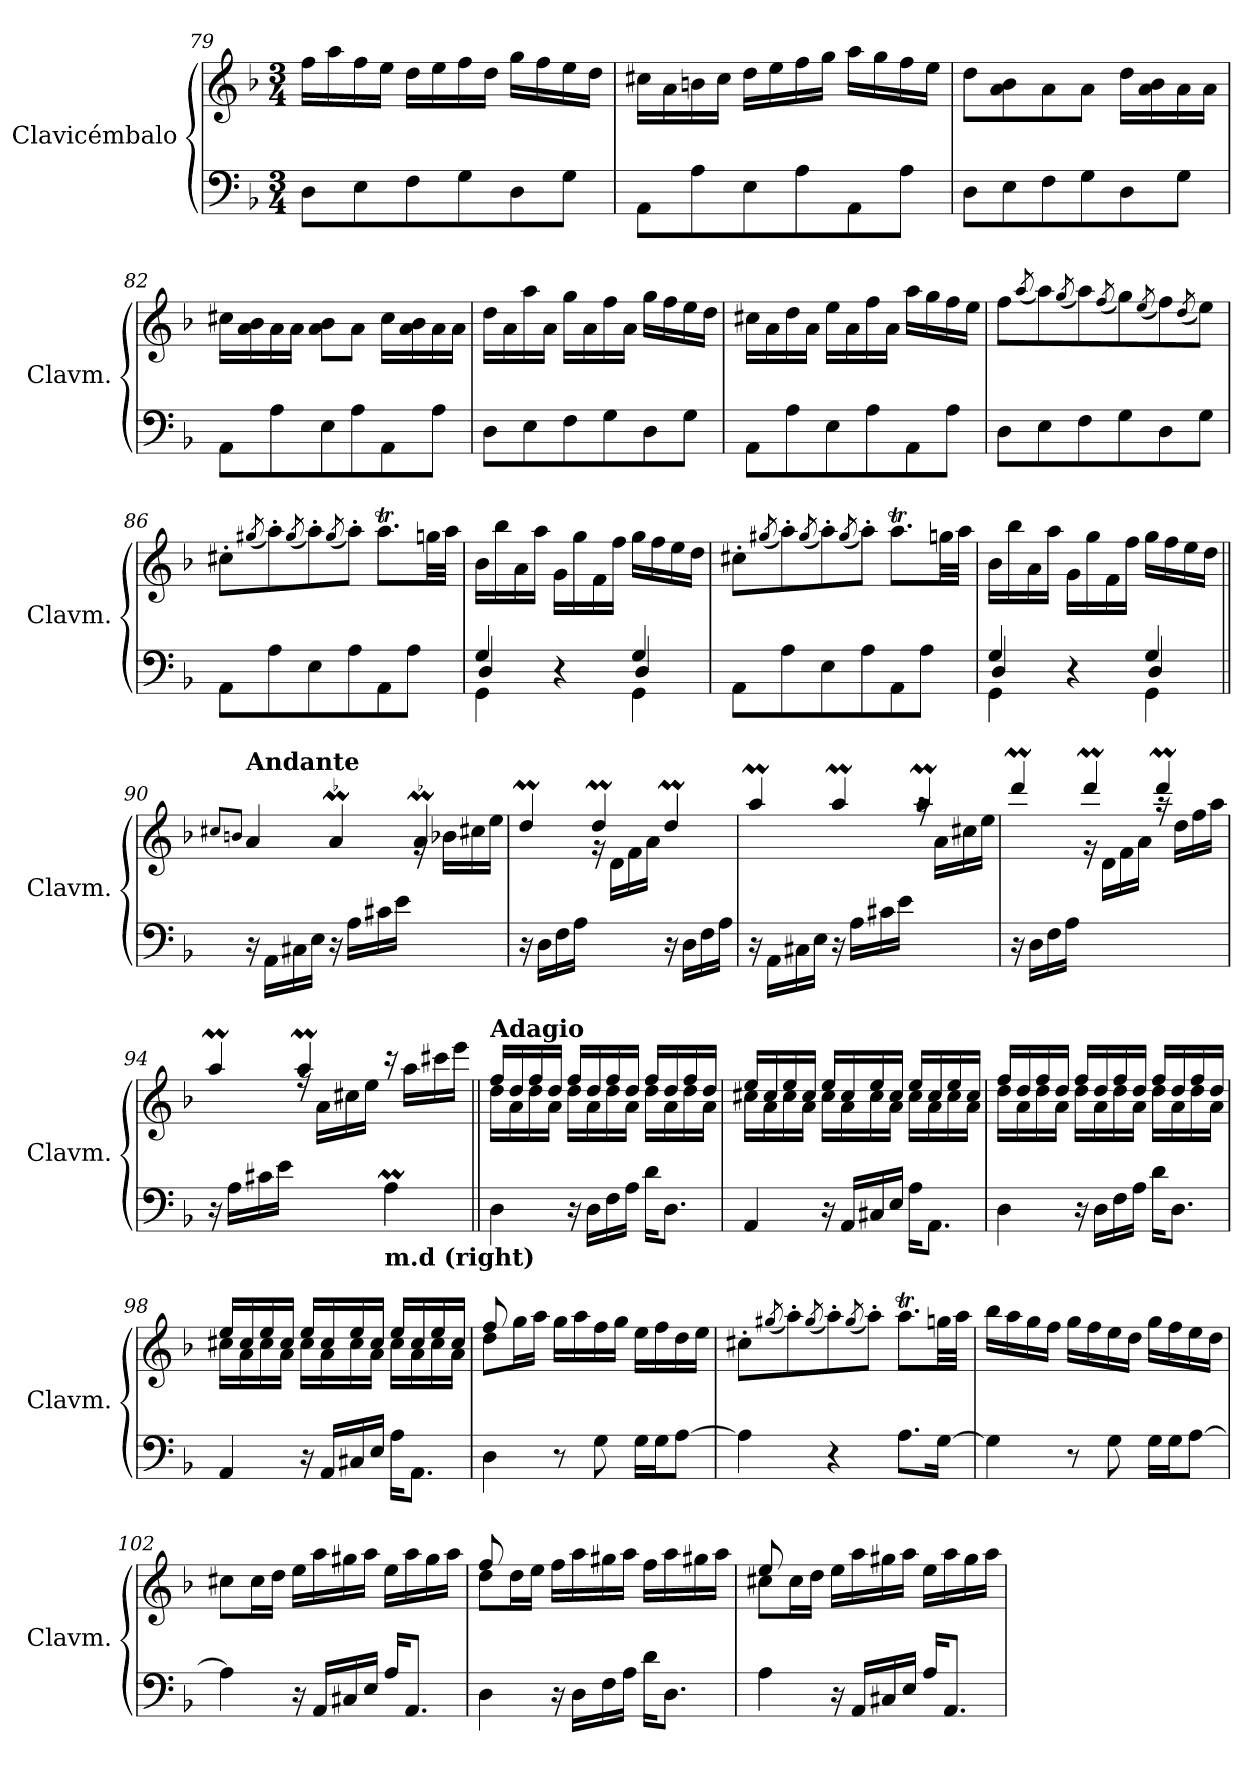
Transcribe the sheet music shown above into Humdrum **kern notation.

**kern	**kern
*part1	*part1
*staff2	*staff1
*I"Clavicémbalo	*
*I'Clavm.	*
*clefF4	*clefG2
*k[b-]	*k[b-]
*M3/4	*M3/4
=79	=79
8D\L	16ff\LL
.	16aa\
8E\	16ff\
.	16ee\JJ
8F\	16dd\LL
.	16ee\
8G\	16ff\
.	16dd\JJ
8D\	16gg\LL
.	16ff\
8G\J	16ee\
.	16dd\JJ
=80	=80
8AA\L	16cc#X\LL
.	16a\
8A\	16bn\
.	16cc#\JJ
8E\	16dd\LL
.	16ee\
8A\	16ff\
.	16gg\JJ
8AA\	16aa\LL
.	16gg\
8A\J	16ff\
.	16ee\JJ
!!LO:LB:g=z
=81	=81
8D\L	8dd\L
8E\	8a\ 8b-\
8F\	8a\
8G\	8a\J
8D\	16dd\LL
.	16a\ 16b-\
8G\J	16a\
.	16a\JJ
=82	=82
8AA\L	16cc#X\LL
.	16a\ 16b-\
8A\	16a\
.	16a\JJ
8E\	8a\ 8b-\L
8A\	8a\J
8AA\	16cc#\LL
.	16a\ 16b-\
8A\J	16a\
.	16a\JJ
=83	=83
8D\L	16dd\LL
.	16a\
8E\	16aa\
.	16a\JJ
8F\	16gg\LL
.	16a\
8G\	16ff\
.	16a\JJ
8D\	16gg\LL
.	16ff\
8G\J	16ee\
.	16dd\JJ
=84	=84
8AA\L	16cc#X\LL
.	16a\
8A\	16dd\
.	16a\JJ
8E\	16ee\LL
.	16a\
8A\	16ff\
.	16a\JJ
8AA\	16aa\LL
.	16gg\
8A\J	16ff\
.	16ee\JJ
=85	=85
8D\L	8ff\L
.	(<8qaa/
8E\	8aa\)
.	(<8qgg/
8F\	8aa\)
.	(<8qff/
8G\	8gg\)
.	(<8qee/
8D\	8ff\)
.	(<8qdd/
8G\J	8ee\J)
!!LO:LB:g=z
=86	=86
8AA\L	8cc#X'\L
.	(<8qgg#X/
8A\	8aa'\)
.	(<8qgg#/
8E\	8aa'\)
.	(<8qgg#/
8A\	8aa'\J)
8AA\	8.aat\L
8A\J	.
.	32ggn\LL
.	32aa\JJJ
=87	=87
*^	*
*	*^	*
4G/	4D/	4GG\	16b-\LL
.	.	.	16bb-\
.	.	.	16a\
.	.	.	16aa\JJ
4r	4ryy	4ryy	16g\LL
.	.	.	16gg\
.	.	.	16f\
.	.	.	16ff\JJ
4G/	4D/	4GG\	16gg\LL
.	.	.	16ff\
.	.	.	16ee\
.	.	.	16dd\JJ
*v	*v	*v	*
=88	=88
8AA\L	8cc#X'\L
.	(<8qgg#X/
8A\	8aa'\)
.	(<8qgg#/
8E\	8aa'\)
.	(<8qgg#/
8A\	8aa'\J)
8AA\	8.aat\L
8A\J	.
.	32ggn\LL
.	32aa\JJJ
=89	=89
*^	*
*	*^	*
4G/	4D/	4GG\	16b-\LL
.	.	.	16bb-\
.	.	.	16a\
.	.	.	16aa\JJ
4r	4ryy	4ryy	16g\LL
.	.	.	16gg\
.	.	.	16f\
.	.	.	16ff\JJ
4G/	4D/	4GG\	16gg\LL
.	.	.	16ff\
.	.	.	16ee\
.	.	.	16dd\JJ
*v	*v	*v	*
!!LO:LB:g=z
=90||	=90||
.	8qcc#X/L
.	8qbn/J
*	*^
!	!LO:TX:a:B:t=Andante	!
16r	4a/	2ryy
16AA\LL	.	.
16C#X\	.	.
16E\JJ	.	.
16r	4am/	.
16A\LL	.	.
16c#X\	.	.
16e\JJ	.	.
4rDDDyy	4am/	16rg
.	.	16b-X\LL
.	.	16cc#X\
.	.	16ee\JJ
=91	=91	=91
16r	4ddM/	4ryy
16D\LL	.	.
16F\	.	.
16A\JJ	.	.
4rddyy	4ddM/	16rg
.	.	16d\LL
.	.	16f\
.	.	16a\JJ
16r	4ddM/	4ryy
16D\LL	.	.
16F\	.	.
16A\JJ	.	.
=92	=92	=92
16r	4aam/	2ryy
16AA\LL	.	.
16C#X\	.	.
16E\JJ	.	.
16r	4aam/	.
16A\LL	.	.
16c#X\	.	.
16e\JJ	.	.
4rddyy	4aam/	16raa
.	.	16a\LL
.	.	16cc#X\
.	.	16ee\JJ
=93	=93	=93
16r	4dddM/	4ryy
16D\LL	.	.
16F\	.	.
16A\JJ	.	.
2rddyy	4dddM/	16rg
.	.	16d\LL
.	.	16f\
.	.	16a\JJ
.	4dddM/	16raa
.	.	16dd\LL
.	.	16ff\
.	.	16aa\JJ
=94	=94	=94
16r	4aam/	4ryy
16A\LL	.	.
16c#X\	.	.
16e\JJ	.	.
4ryy	4aam/	16rff
.	.	16a\LL
.	.	16cc#X\
.	.	16ee\JJ
!LO:TX:b:B:t=m.d (right)	!	!
4Am\	4rddddyy	16rccc
.	.	16aa\LL
.	.	16ccc#X\
.	.	16eee\JJ
!!LO:LB:g=z	!!
=95||	=95||	=95||
*	*MM80	*
!	!LO:TX:a:B:t=Adagio	!
4D\	16dd\LL	16ff/LL
.	16a\	16dd/
.	16dd\	16ff/
.	16a\JJ	16dd/JJ
16r	16dd\LL	16ff/LL
16D\LL	16a\	16dd/
16F\	16dd\	16ff/
16A\JJ	16a\JJ	16dd/JJ
16d\KL	16dd\LL	16ff/LL
8.D\J	16a\	16dd/
.	16dd\	16ff/
.	16a\JJ	16dd/JJ
=96	=96	=96
4AA/	16cc#X\LL	16ee/LL
.	16a\	16cc#/
.	16cc#\	16ee/
.	16a\JJ	16cc#/JJ
16r	16cc#\LL	16ee/LL
16AA/LL	16a\	16cc#/
16C#X/	16cc#\	16ee/
16E/JJ	16a\JJ	16cc#/JJ
16A\KL	16cc#\LL	16ee/LL
8.AA\J	16a\	16cc#/
.	16cc#\	16ee/
.	16a\JJ	16cc#/JJ
=97	=97	=97
4D\	16dd\LL	16ff/LL
.	16a\	16dd/
.	16dd\	16ff/
.	16a\JJ	16dd/JJ
16r	16dd\LL	16ff/LL
16D\LL	16a\	16dd/
16F\	16dd\	16ff/
16A\JJ	16a\JJ	16dd/JJ
16d\KL	16dd\LL	16ff/LL
8.D\J	16a\	16dd/
.	16dd\	16ff/
.	16a\JJ	16dd/JJ
=98	=98	=98
4AA/	16cc#X\LL	16ee/LL
.	16a\	16cc#/
.	16cc#\	16ee/
.	16a\JJ	16cc#/JJ
16r	16cc#\LL	16ee/LL
16AA/LL	16a\	16cc#/
16C#X/	16cc#\	16ee/
16E/JJ	16a\JJ	16cc#/JJ
16A\KL	16cc#\LL	16ee/LL
8.AA\J	16a\	16cc#/
.	16cc#\	16ee/
.	16a\JJ	16cc#/JJ
=99	=99	=99
4D\	8dd\L	8ff/
.	16gg\L	2ryy
.	16aa\JJ	.
8r	16gg\LL	.
.	16aa\	.
8G\	16ff\	.
.	16gg\JJ	.
16G\LL	16ee\LL	.
16G\J	16ff\	.
[8A\J	16dd\	8ryy
.	16ee\JJ	.
*	*v	*v
=100	=100
4A\]	8cc#X'\L
.	(<8qgg#X/
.	8aa'\)
.	(<8qgg#/
4r	8aa'\)
.	(<8qgg#/
.	8aa'\J)
8.A\L	8.aat\L
[16G\Jk	32ggn\LL
.	32aa\JJJ
!!LO:LB:g=z
=101	=101
4G\]	16bb-\LL
.	16aa\
.	16gg\
.	16ff\JJ
8r	16gg\LL
.	16ff\
8G\	16ee\
.	16dd\JJ
16G\LL	16gg\LL
16G\J	16ff\
[8A\J	16ee\
.	16dd\JJ
=102	=102
4A\]	8cc#X\L
.	16cc#\L
.	16dd\JJ
16r	16ee\LL
16AA/LL	16aa\
16C#X/	16gg#X\
16E/JJ	16aa\JJ
16A/KL	16ee\LL
8.AA/J	16aa\
.	16gg#\
.	16aa\JJ
=103	=103
*	*^
4D\	8dd\L	8ff/
.	16dd\L	2ryy
.	16ee\JJ	.
16r	16ff\LL	.
16D\LL	16aa\	.
16F\	16gg#X\	.
16A\JJ	16aa\JJ	.
16d\KL	16ff\LL	.
8.D\J	16aa\	.
.	16gg#X\	8ryy
.	16aa\JJ	.
=104	=104	=104
4A\	8cc#X\L	8ee/
.	16cc#\L	2ryy
.	16dd\JJ	.
16r	16ee\LL	.
16AA/LL	16aa\	.
16C#X/	16gg#X\	.
16E/JJ	16aa\JJ	.
16A/KL	16ee\LL	.
8.AA/J	16aa\	.
.	16gg#\	8ryy
.	16aa\JJ	.
*	*v	*v
=	=
*-	*-
